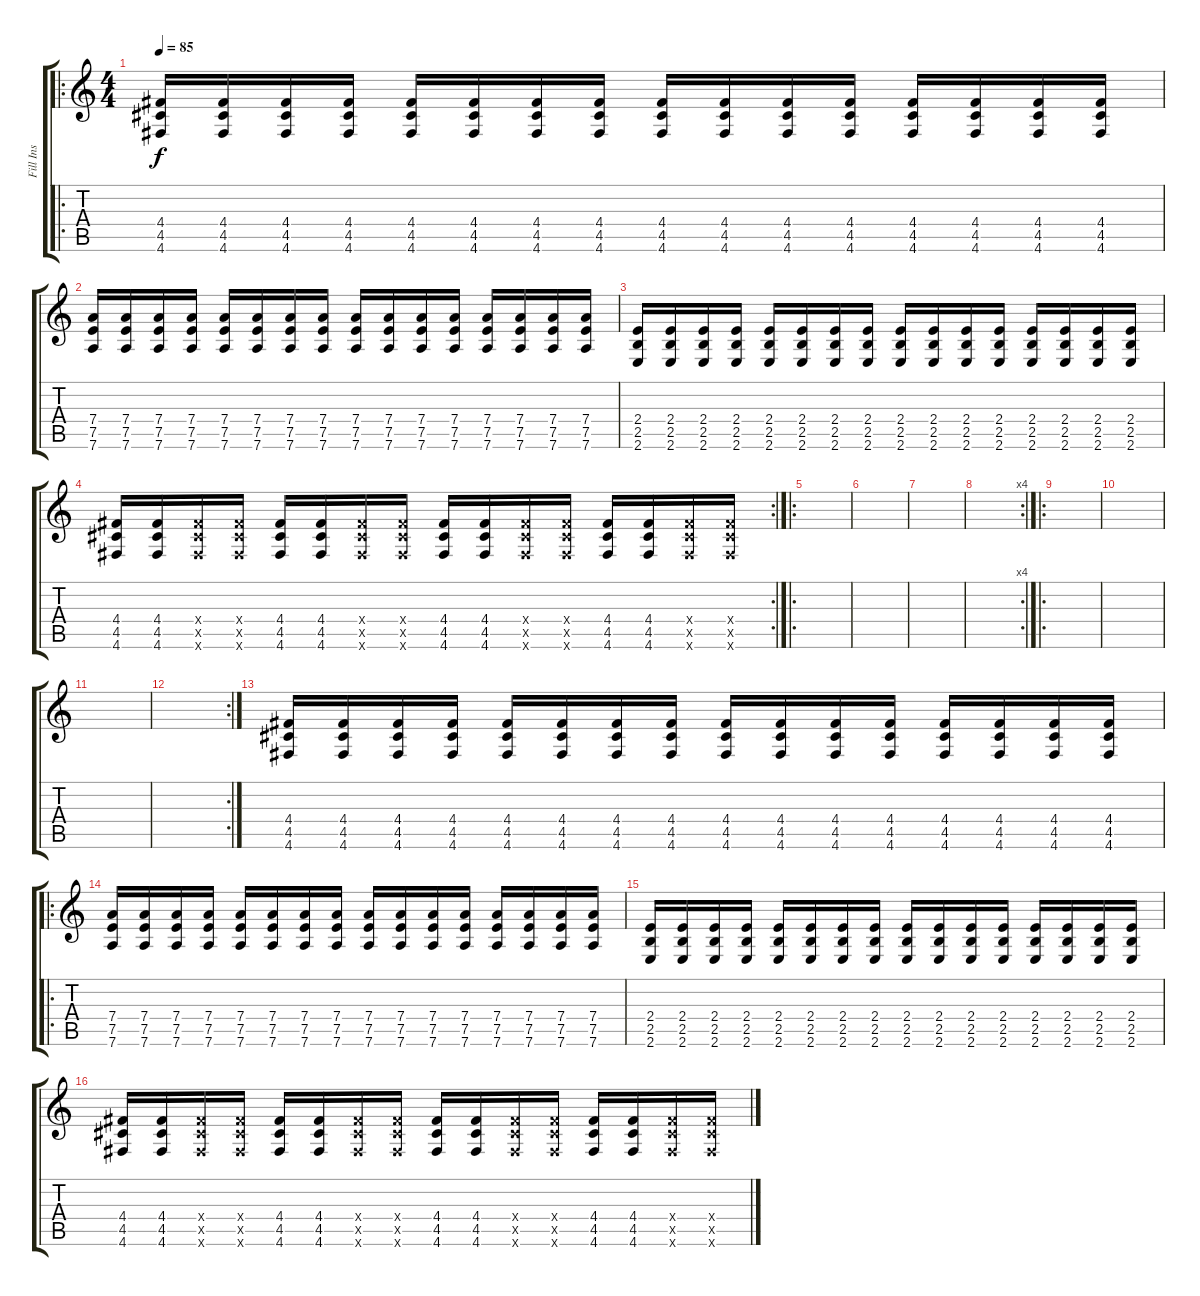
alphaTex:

\track ("Fill Ins" "Fill Ins") {instrument electricguitarclean}
\staff {score tabs}
\tuning (E4 B3 G3 D3 A2 D2) {hide}
\ro
\ts (4 4)
\tempo 85
\clef g2
\ks c
(4.4 4.5 4.6).16{dy f} (4.4 4.5 4.6).16 (4.4 4.5 4.6).16 (4.4 4.5 4.6).16 (4.4 4.5 4.6).16 (4.4 4.5 4.6).16 (4.4 4.5 4.6).16 (4.4 4.5 4.6).16 (4.4 4.5 4.6).16 (4.4 4.5 4.6).16 (4.4 4.5 4.6).16 (4.4 4.5 4.6).16 (4.4 4.5 4.6).16 (4.4 4.5 4.6).16 (4.4 4.5 4.6).16 (4.4 4.5 4.6).16 |
(7.4 7.5 7.6).16 (7.4 7.5 7.6).16 (7.4 7.5 7.6).16 (7.4 7.5 7.6).16 (7.4 7.5 7.6).16 (7.4 7.5 7.6).16 (7.4 7.5 7.6).16 (7.4 7.5 7.6).16 (7.4 7.5 7.6).16 (7.4 7.5 7.6).16 (7.4 7.5 7.6).16 (7.4 7.5 7.6).16 (7.4 7.5 7.6).16 (7.4 7.5 7.6).16 (7.4 7.5 7.6).16 (7.4 7.5 7.6).16 |
(2.4 2.5 2.6).16 (2.4 2.5 2.6).16 (2.4 2.5 2.6).16 (2.4 2.5 2.6).16 (2.4 2.5 2.6).16 (2.4 2.5 2.6).16 (2.4 2.5 2.6).16 (2.4 2.5 2.6).16 (2.4 2.5 2.6).16 (2.4 2.5 2.6).16 (2.4 2.5 2.6).16 (2.4 2.5 2.6).16 (2.4 2.5 2.6).16 (2.4 2.5 2.6).16 (2.4 2.5 2.6).16 (2.4 2.5 2.6).16 |
\rc 2
(4.4 4.5 4.6).16 (4.4 4.5 4.6).16 (4.4{x} 4.5{x} 4.6{x}).16 (4.4{x} 4.5{x} 4.6{x}).16 (4.4 4.5 4.6).16 (4.4 4.5 4.6).16 (4.4{x} 4.5{x} 4.6{x}).16 (4.4{x} 4.5{x} 4.6{x}).16 (4.4 4.5 4.6).16 (4.4 4.5 4.6).16 (4.4{x} 4.5{x} 4.6{x}).16 (4.4{x} 4.5{x} 4.6{x}).16 (4.4 4.5 4.6).16 (4.4 4.5 4.6).16 (4.4{x} 4.5{x} 4.6{x}).16 (4.4{x} 4.5{x} 4.6{x}).16 |
\ro
|
|
|
\rc 4
|
\ro
|
|
|
\rc 2
|
(4.4 4.5 4.6).16 (4.4 4.5 4.6).16 (4.4 4.5 4.6).16 (4.4 4.5 4.6).16 (4.4 4.5 4.6).16 (4.4 4.5 4.6).16 (4.4 4.5 4.6).16 (4.4 4.5 4.6).16 (4.4 4.5 4.6).16 (4.4 4.5 4.6).16 (4.4 4.5 4.6).16 (4.4 4.5 4.6).16 (4.4 4.5 4.6).16 (4.4 4.5 4.6).16 (4.4 4.5 4.6).16 (4.4 4.5 4.6).16 |
\ro
(7.4 7.5 7.6).16 (7.4 7.5 7.6).16 (7.4 7.5 7.6).16 (7.4 7.5 7.6).16 (7.4 7.5 7.6).16 (7.4 7.5 7.6).16 (7.4 7.5 7.6).16 (7.4 7.5 7.6).16 (7.4 7.5 7.6).16 (7.4 7.5 7.6).16 (7.4 7.5 7.6).16 (7.4 7.5 7.6).16 (7.4 7.5 7.6).16 (7.4 7.5 7.6).16 (7.4 7.5 7.6).16 (7.4 7.5 7.6).16 |
(2.4 2.5 2.6).16 (2.4 2.5 2.6).16 (2.4 2.5 2.6).16 (2.4 2.5 2.6).16 (2.4 2.5 2.6).16 (2.4 2.5 2.6).16 (2.4 2.5 2.6).16 (2.4 2.5 2.6).16 (2.4 2.5 2.6).16 (2.4 2.5 2.6).16 (2.4 2.5 2.6).16 (2.4 2.5 2.6).16 (2.4 2.5 2.6).16 (2.4 2.5 2.6).16 (2.4 2.5 2.6).16 (2.4 2.5 2.6).16 |
(4.4 4.5 4.6).16 (4.4 4.5 4.6).16 (4.4{x} 4.5{x} 4.6{x}).16 (4.4{x} 4.5{x} 4.6{x}).16 (4.4 4.5 4.6).16 (4.4 4.5 4.6).16 (4.4{x} 4.5{x} 4.6{x}).16 (4.4{x} 4.5{x} 4.6{x}).16 (4.4 4.5 4.6).16 (4.4 4.5 4.6).16 (4.4{x} 4.5{x} 4.6{x}).16 (4.4{x} 4.5{x} 4.6{x}).16 (4.4 4.5 4.6).16 (4.4 4.5 4.6).16 (4.4{x} 4.5{x} 4.6{x}).16 (4.4{x} 4.5{x} 4.6{x}).16
